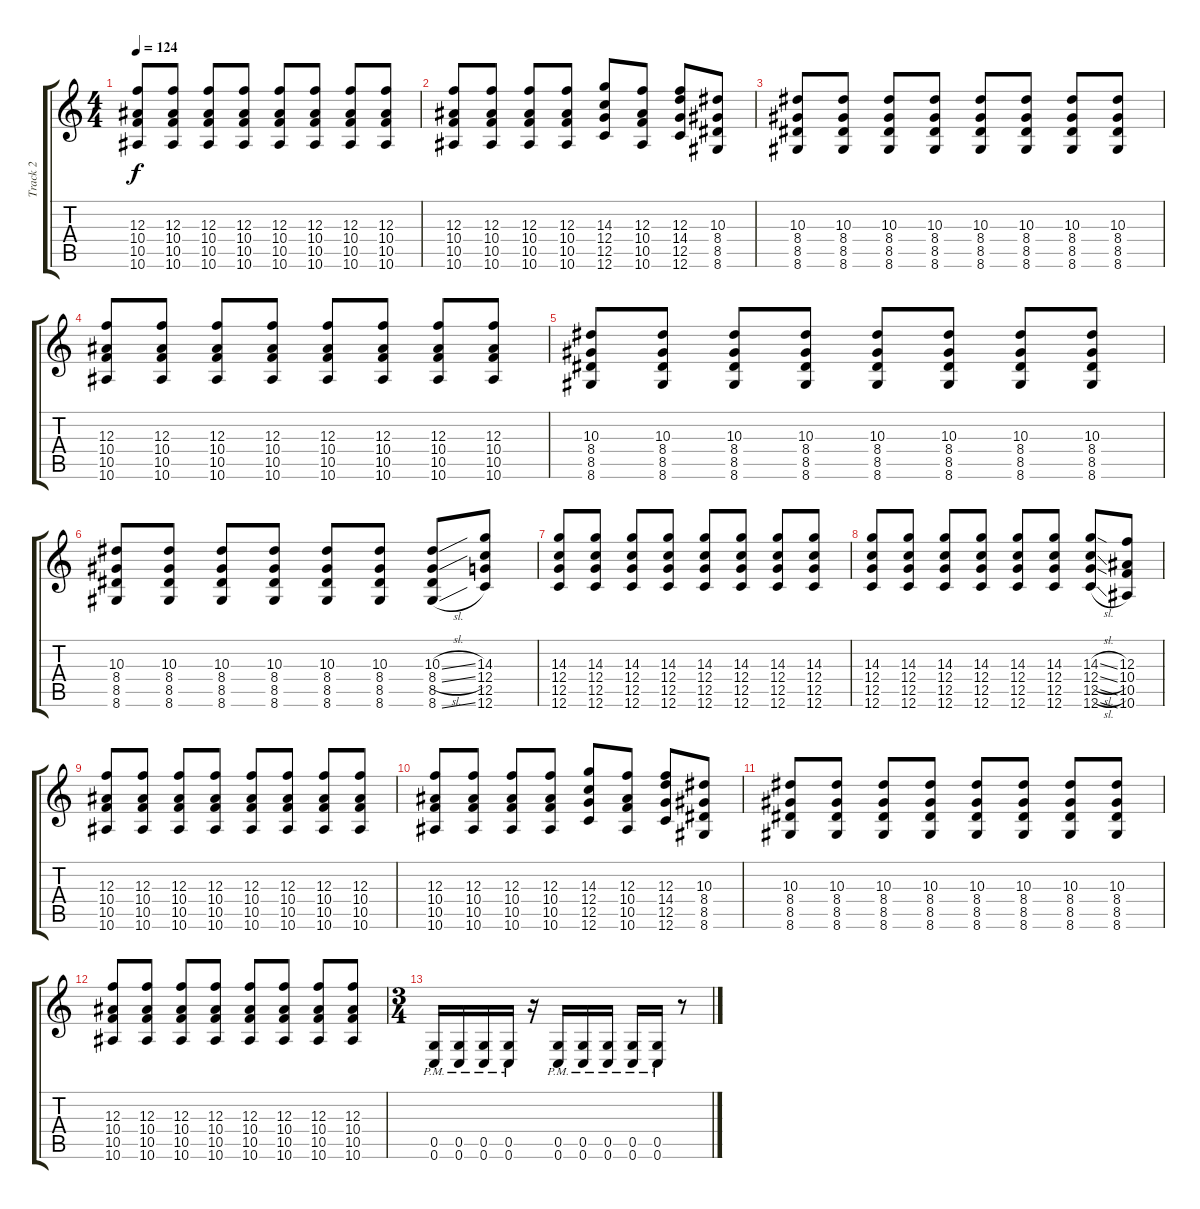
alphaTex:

\track ("Track 2" "Track 2") {instrument distortionguitar}
\staff {score tabs}
\tuning (D4 A3 F3 C3 G2 C2) {hide}
\ts (4 4)
\tempo 124
\clef g2
\ks c
(12.3 10.4 10.5 10.6).8{dy f} (12.3 10.4 10.5 10.6).8 (12.3 10.4 10.5 10.6).8 (12.3 10.4 10.5 10.6).8 (12.3 10.4 10.5 10.6).8 (12.3 10.4 10.5 10.6).8 (12.3 10.4 10.5 10.6).8 (12.3 10.4 10.5 10.6).8 |
(12.3 10.4 10.5 10.6).8 (12.3 10.4 10.5 10.6).8 (12.3 10.4 10.5 10.6).8 (12.3 10.4 10.5 10.6).8 (14.3 12.4 12.5 12.6).8 (12.3 10.4 10.5 10.6).8 (12.3 14.4 12.5 12.6).8 (10.3 8.4 8.5 8.6).8 |
(10.3 8.4 8.5 8.6).8 (10.3 8.4 8.5 8.6).8 (10.3 8.4 8.5 8.6).8 (10.3 8.4 8.5 8.6).8 (10.3 8.4 8.5 8.6).8 (10.3 8.4 8.5 8.6).8 (10.3 8.4 8.5 8.6).8 (10.3 8.4 8.5 8.6).8 |
(12.3 10.4 10.5 10.6).8 (12.3 10.4 10.5 10.6).8 (12.3 10.4 10.5 10.6).8 (12.3 10.4 10.5 10.6).8 (12.3 10.4 10.5 10.6).8 (12.3 10.4 10.5 10.6).8 (12.3 10.4 10.5 10.6).8 (12.3 10.4 10.5 10.6).8 |
(10.3 8.4 8.5 8.6).8{volume 13} (10.3 8.4 8.5 8.6).8 (10.3 8.4 8.5 8.6).8 (10.3 8.4 8.5 8.6).8 (10.3 8.4 8.5 8.6).8 (10.3 8.4 8.5 8.6).8 (10.3 8.4 8.5 8.6).8 (10.3 8.4 8.5 8.6).8 |
(10.3 8.4 8.5 8.6).8 (10.3 8.4 8.5 8.6).8 (10.3 8.4 8.5 8.6).8 (10.3 8.4 8.5 8.6).8 (10.3 8.4 8.5 8.6).8 (10.3 8.4 8.5 8.6).8 (10.3{sl} 8.4{sl} 8.5 8.6{sl}).8 (14.3 12.4 12.5 12.6).8 |
(14.3 12.4 12.5 12.6).8 (14.3 12.4 12.5 12.6).8 (14.3 12.4 12.5 12.6).8 (14.3 12.4 12.5 12.6).8 (14.3 12.4 12.5 12.6).8 (14.3 12.4 12.5 12.6).8 (14.3 12.4 12.5 12.6).8 (14.3 12.4 12.5 12.6).8 |
(14.3 12.4 12.5 12.6).8 (14.3 12.4 12.5 12.6).8 (14.3 12.4 12.5 12.6).8 (14.3 12.4 12.5 12.6).8 (14.3 12.4 12.5 12.6).8 (14.3 12.4 12.5 12.6).8 (14.3{sl} 12.4{sl} 12.5{sl} 12.6{sl}).8 (12.3 10.4 10.5 10.6).8 |
(12.3 10.4 10.5 10.6).8 (12.3 10.4 10.5 10.6).8 (12.3 10.4 10.5 10.6).8 (12.3 10.4 10.5 10.6).8 (12.3 10.4 10.5 10.6).8 (12.3 10.4 10.5 10.6).8 (12.3 10.4 10.5 10.6).8 (12.3 10.4 10.5 10.6).8 |
(12.3 10.4 10.5 10.6).8 (12.3 10.4 10.5 10.6).8 (12.3 10.4 10.5 10.6).8 (12.3 10.4 10.5 10.6).8 (14.3 12.4 12.5 12.6).8 (12.3 10.4 10.5 10.6).8 (12.3 14.4 12.5 12.6).8 (10.3 8.4 8.5 8.6).8 |
(10.3 8.4 8.5 8.6).8 (10.3 8.4 8.5 8.6).8 (10.3 8.4 8.5 8.6).8 (10.3 8.4 8.5 8.6).8 (10.3 8.4 8.5 8.6).8 (10.3 8.4 8.5 8.6).8 (10.3 8.4 8.5 8.6).8 (10.3 8.4 8.5 8.6).8 |
(12.3 10.4 10.5 10.6).8 (12.3 10.4 10.5 10.6).8 (12.3 10.4 10.5 10.6).8 (12.3 10.4 10.5 10.6).8 (12.3 10.4 10.5 10.6).8 (12.3 10.4 10.5 10.6).8 (12.3 10.4 10.5 10.6).8 (12.3 10.4 10.5 10.6).8 |
\ts (3 4)
(0.5{pm} 0.6{pm}).16 (0.5{pm} 0.6{pm}).16 (0.5{pm} 0.6{pm}).16 (0.5{pm} 0.6{pm}).16 r.16 (0.5{pm} 0.6{pm}).16 (0.5{pm} 0.6{pm}).16 (0.5{pm} 0.6{pm}).16 (0.5{pm} 0.6{pm}).16 (0.5{pm} 0.6{pm}).16 r.8
